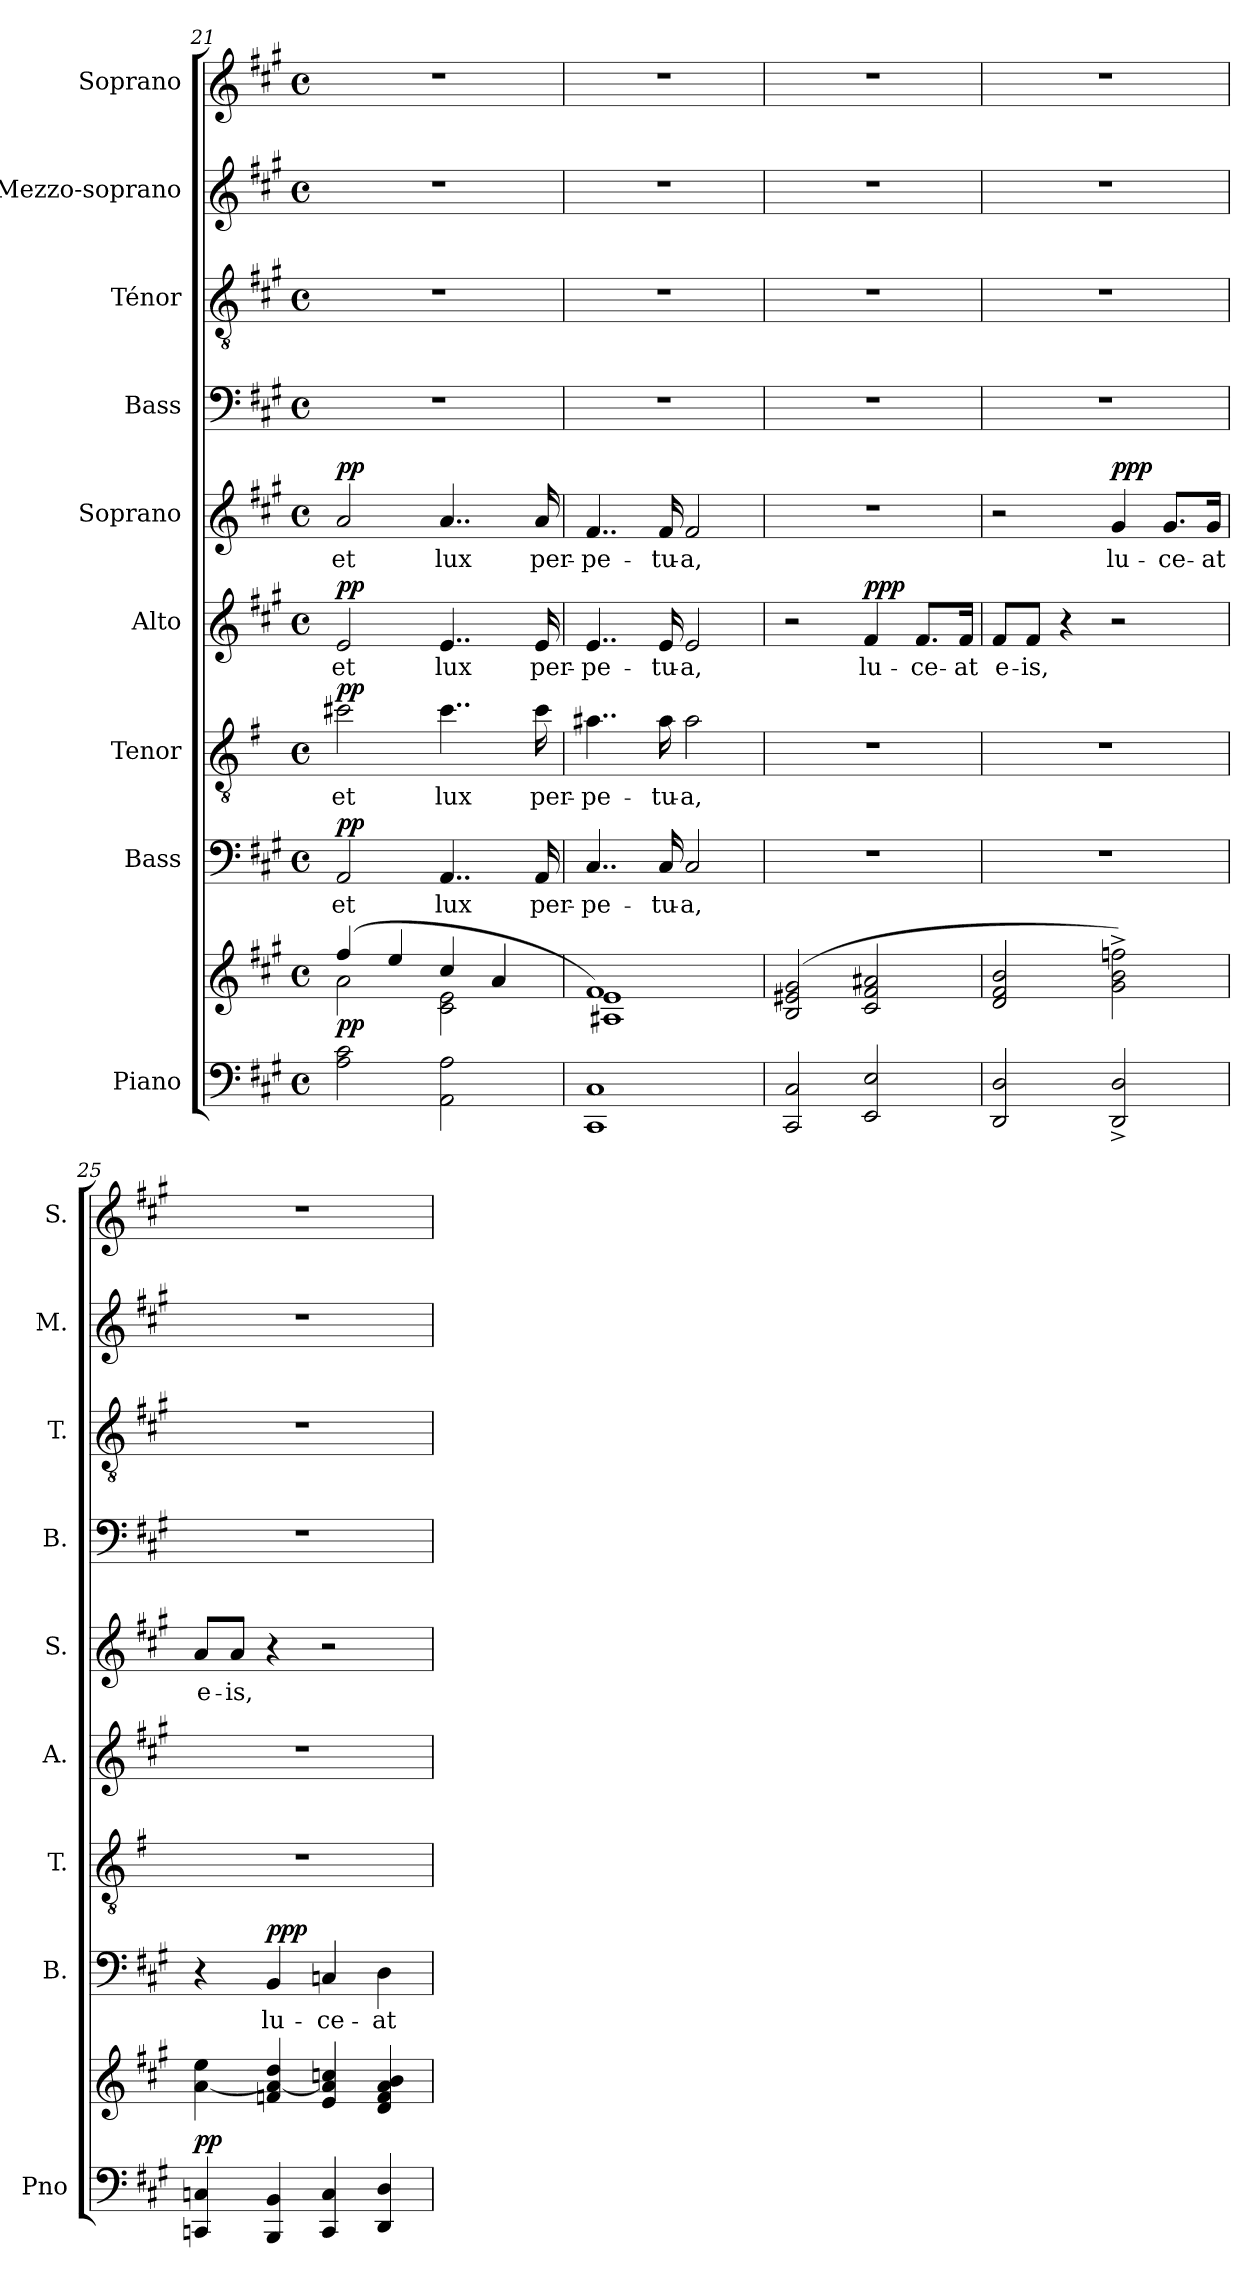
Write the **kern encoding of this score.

**kern	**kern	**dynam	**kern	**text	**dynam	**kern	**text	**dynam	**kern	**text	**dynam	**kern	**text	**dynam	**kern	**kern	**kern	**kern
*part9	*part9	*part9	*part8	*part8	*part8	*part7	*part7	*part7	*part6	*part6	*part6	*part5	*part5	*part5	*part4	*part3	*part2	*part1
*staff10	*staff9	*staff9/10	*staff8	*staff8	*staff8	*staff7	*staff7	*staff7	*staff6	*staff6	*staff6	*staff5	*staff5	*staff5	*staff4	*staff3	*staff2	*staff1
*I"Piano	*	*	*I"Bass	*	*	*I"Tenor	*	*	*I"Alto	*	*	*I"Soprano	*	*	*I"Bass	*I"Ténor	*I"Mezzo-soprano	*I"Soprano
*I'Pno	*	*	*I'B.	*	*	*I'T.	*	*	*I'A.	*	*	*I'S.	*	*	*I'B.	*I'T.	*I'M.	*I'S.
*clefF4	*clefG2	*	*clefF4	*	*	*clefGv2	*	*	*clefG2	*	*	*clefG2	*	*	*clefF4	*clefGv2	*clefG2	*clefG2
*	*	*	*	*	*	*ITrd8c14	*	*	*	*	*	*	*	*	*	*	*	*
*k[f#c#g#]	*k[f#c#g#]	*	*k[f#c#g#]	*	*	*k[f#]	*	*	*k[f#c#g#]	*	*	*k[f#c#g#]	*	*	*k[f#c#g#]	*k[f#c#g#]	*k[f#c#g#]	*k[f#c#g#]
*M4/4	*M4/4	*	*M4/4	*	*	*M4/4	*	*	*M4/4	*	*	*M4/4	*	*	*M4/4	*M4/4	*M4/4	*M4/4
*met(c)	*met(c)	*	*met(c)	*	*	*met(c)	*	*	*met(c)	*	*	*met(c)	*	*	*met(c)	*met(c)	*met(c)	*met(c)
=21	=21	=21	=21	=21	=21	=21	=21	=21	=21	=21	=21	=21	=21	=21	=21	=21	=21	=21
*	*^	*	*	*	*	*	*	*	*	*	*	*	*	*	*	*	*	*
!	!	!	!LO:DY:b	!	!LO:LY:b	!LO:DY:a	!	!LO:LY:b	!LO:DY:a	!	!LO:LY:b	!LO:DY:a	!	!LO:LY:b	!LO:DY:a	!	!	!	!
2A\ 2c#\	(4ff#/	2a\	pp	2AA/	et	pp	2c#Xi\	et	pp	2e/	et	pp	2a/	et	pp	1r	1r	1r	1r
.	4ee/	.	.	.	.	.	.	.	.	.	.	.	.	.	.	.	.	.	.
!	!	!	!	!	!LO:LY:b	!	!	!LO:LY:b	!	!	!LO:LY:b	!	!	!LO:LY:b	!	!	!	!	!
2AA\ 2A\	4cc#/	2c#\ 2e\	.	4..AA/	lux	.	4..c#i\	lux	.	4..e/	lux	.	4..a/	lux	.	.	.	.	.
.	4a/	.	.	.	.	.	.	.	.	.	.	.	.	.	.	.	.	.	.
!	!	!	!	!	!LO:LY:b	!	!	!LO:LY:b	!	!	!LO:LY:b	!	!	!LO:LY:b	!	!	!	!	!
.	.	.	.	16AA/	per-	.	16c#i\	per-	.	16e/	per-	.	16a/	per-	.	.	.	.	.
!!LO:LB:g=z
=22	=22	=22	=22	=22	=22	=22	=22	=22	=22	=22	=22	=22	=22	=22	=22	=22	=22	=22	=22
!	!	!	!	!	!LO:LY:b	!	!	!LO:LY:b	!	!	!LO:LY:b	!	!	!LO:LY:b	!	!	!	!	!
1CC# 1C#	1f#)	1A#X 1e	.	4..C#/	-pe-	.	4..A#Xi\	-pe-	.	4..e/	-pe-	.	4..f#/	-pe-	.	1r	1r	1r	1r
!	!	!	!	!	!LO:LY:b	!	!	!LO:LY:b	!	!	!LO:LY:b	!	!	!LO:LY:b	!	!	!	!	!
.	.	.	.	16C#/	-tu-	.	16A#i\	-tu-	.	16e/	-tu-	.	16f#/	-tu-	.	.	.	.	.
!	!	!	!	!	!LO:LY:b	!	!	!LO:LY:b	!	!	!LO:LY:b	!	!	!LO:LY:b	!	!	!	!	!
.	.	.	.	2C#/	-a,	.	2A#i\	-a,	.	2e/	-a,	.	2f#/	-a,	.	.	.	.	.
*	*v	*v	*	*	*	*	*	*	*	*	*	*	*	*	*	*	*	*	*
=23	=23	=23	=23	=23	=23	=23	=23	=23	=23	=23	=23	=23	=23	=23	=23	=23	=23	=23
2CC#/ 2C#/	(2B/ 2e#X/ 2g#/	.	1r	.	.	1r	.	.	2r	.	.	1r	.	.	1r	1r	1r	1r
!	!	!	!	!	!	!	!	!	!	!LO:LY:b	!LO:DY:a	!	!	!	!	!	!	!
2EE/ 2E/	2c#/ 2f#/ 2a#X/	.	.	.	.	.	.	.	4f#/	lu-	ppp	.	.	.	.	.	.	.
!	!	!	!	!	!	!	!	!	!	!LO:LY:b	!	!	!	!	!	!	!	!
.	.	.	.	.	.	.	.	.	8.f#/L	-ce-	.	.	.	.	.	.	.	.
!	!	!	!	!	!	!	!	!	!	!LO:LY:b	!	!	!	!	!	!	!	!
.	.	.	.	.	.	.	.	.	16f#/Jk	-at	.	.	.	.	.	.	.	.
=24	=24	=24	=24	=24	=24	=24	=24	=24	=24	=24	=24	=24	=24	=24	=24	=24	=24	=24
!	!	!	!	!	!	!	!	!	!	!LO:LY:b	!	!	!	!	!	!	!	!
2DD/ 2D/	2d/ 2f#/ 2b/	.	1r	.	.	1r	.	.	8f#/L	e-	.	2r	.	.	1r	1r	1r	1r
!	!	!	!	!	!	!	!	!	!	!LO:LY:b	!	!	!	!	!	!	!	!
.	.	.	.	.	.	.	.	.	8f#/J	-is,	.	.	.	.	.	.	.	.
.	.	.	.	.	.	.	.	.	4r	.	.	.	.	.	.	.	.	.
!	!	!	!	!	!	!	!	!	!	!	!	!	!LO:LY:b	!LO:DY:a	!	!	!	!
2DD/^ 2D/^	2g#\^ 2b\^ 2ffn\^)	.	.	.	.	.	.	.	2r	.	.	4g#/	lu-	ppp	.	.	.	.
!	!	!	!	!	!	!	!	!	!	!	!	!	!LO:LY:b	!	!	!	!	!
.	.	.	.	.	.	.	.	.	.	.	.	8.g#/L	-ce-	.	.	.	.	.
!	!	!	!	!	!	!	!	!	!	!	!	!	!LO:LY:b	!	!	!	!	!
.	.	.	.	.	.	.	.	.	.	.	.	16g#/Jk	-at	.	.	.	.	.
=25	=25	=25	=25	=25	=25	=25	=25	=25	=25	=25	=25	=25	=25	=25	=25	=25	=25	=25
!	!	!LO:DY:a=2	!	!	!	!	!	!	!	!	!	!	!LO:LY:b	!	!	!	!	!
4CCn/ 4Cn/	[4a\ 4ee\	pp	4r	.	.	1r	.	.	1r	.	.	8a/L	e-	.	1r	1r	1r	1r
!	!	!	!	!	!	!	!	!	!	!	!	!	!LO:LY:b	!	!	!	!	!
.	.	.	.	.	.	.	.	.	.	.	.	8a/J	-is,	.	.	.	.	.
!	!	!	!	!LO:LY:b	!LO:DY:a	!	!	!	!	!	!	!	!	!	!	!	!	!
4BBB/ 4BB/	4fn/ 4a/_ 4dd/	.	4BB/	lu-	ppp	.	.	.	.	.	.	4r	.	.	.	.	.	.
!	!	!	!	!LO:LY:b	!	!	!	!	!	!	!	!	!	!	!	!	!	!
4CC/ 4C/	4e/ 4a/] 4ccn/	.	4Cn/	-ce-	.	.	.	.	.	.	.	2r	.	.	.	.	.	.
!	!	!	!	!LO:LY:b	!	!	!	!	!	!	!	!	!	!	!	!	!	!
4DD/ 4D/	4d/ 4f/ 4a/ 4b/	.	4D\	-at	.	.	.	.	.	.	.	.	.	.	.	.	.	.
=	=	=	=	=	=	=	=	=	=	=	=	=	=	=	=	=	=	=
*-	*-	*-	*-	*-	*-	*-	*-	*-	*-	*-	*-	*-	*-	*-	*-	*-	*-	*-
